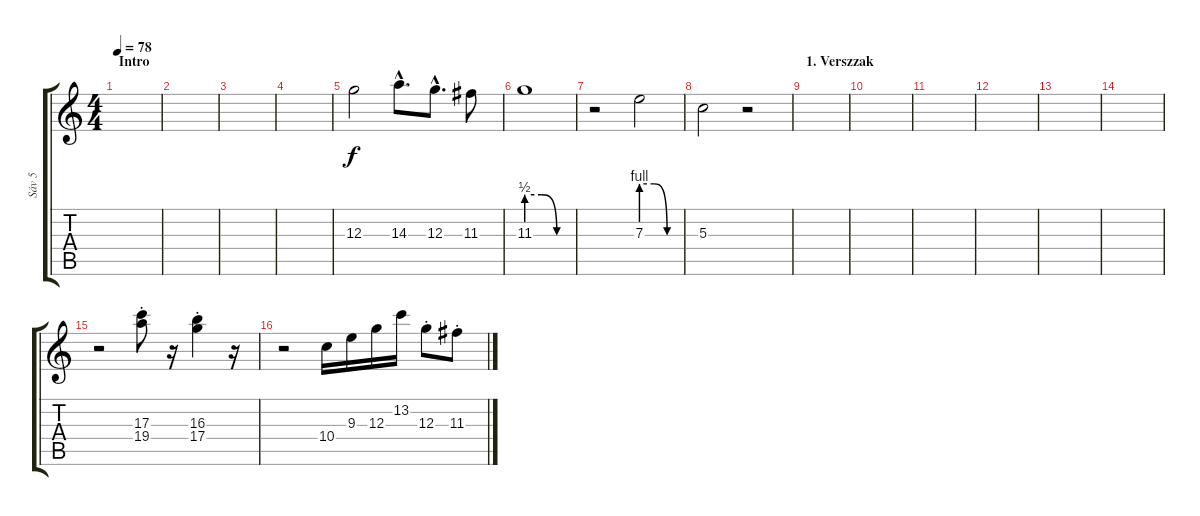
\track ("Sáv 5" "Sáv 5") {instrument overdrivenguitar}
\staff {score tabs}
\tuning (E4 B3 G3 D3 A2 E2) {hide}
\ts (4 4)
\section ("" "Intro")
\tempo 78
\clef g2
\ks c
|
|
|
|
12.3.2 14.3{hac}.8{d} 12.3{hac}.8{d} 11.3.8 |
11.3{be (custom 0 2 20 2 40 0 60 0)}.1 |
r.2 7.3{be (custom 0 4 20 4 40 0 60 0)}.2 |
5.3.2 r.2 |
\section ("" "1. Verszzak")
|
|
|
|
|
|
r.2 (17.3{st} 19.4{st}).8{volume 8} r.16 (16.3{st} 17.4{st}).4 r.16 |
r.2 10.4.16{volume 13 instrument electricguitarclean} 9.3.16 12.3.16 13.2.16 12.3{st}.8 11.3{st}.8
